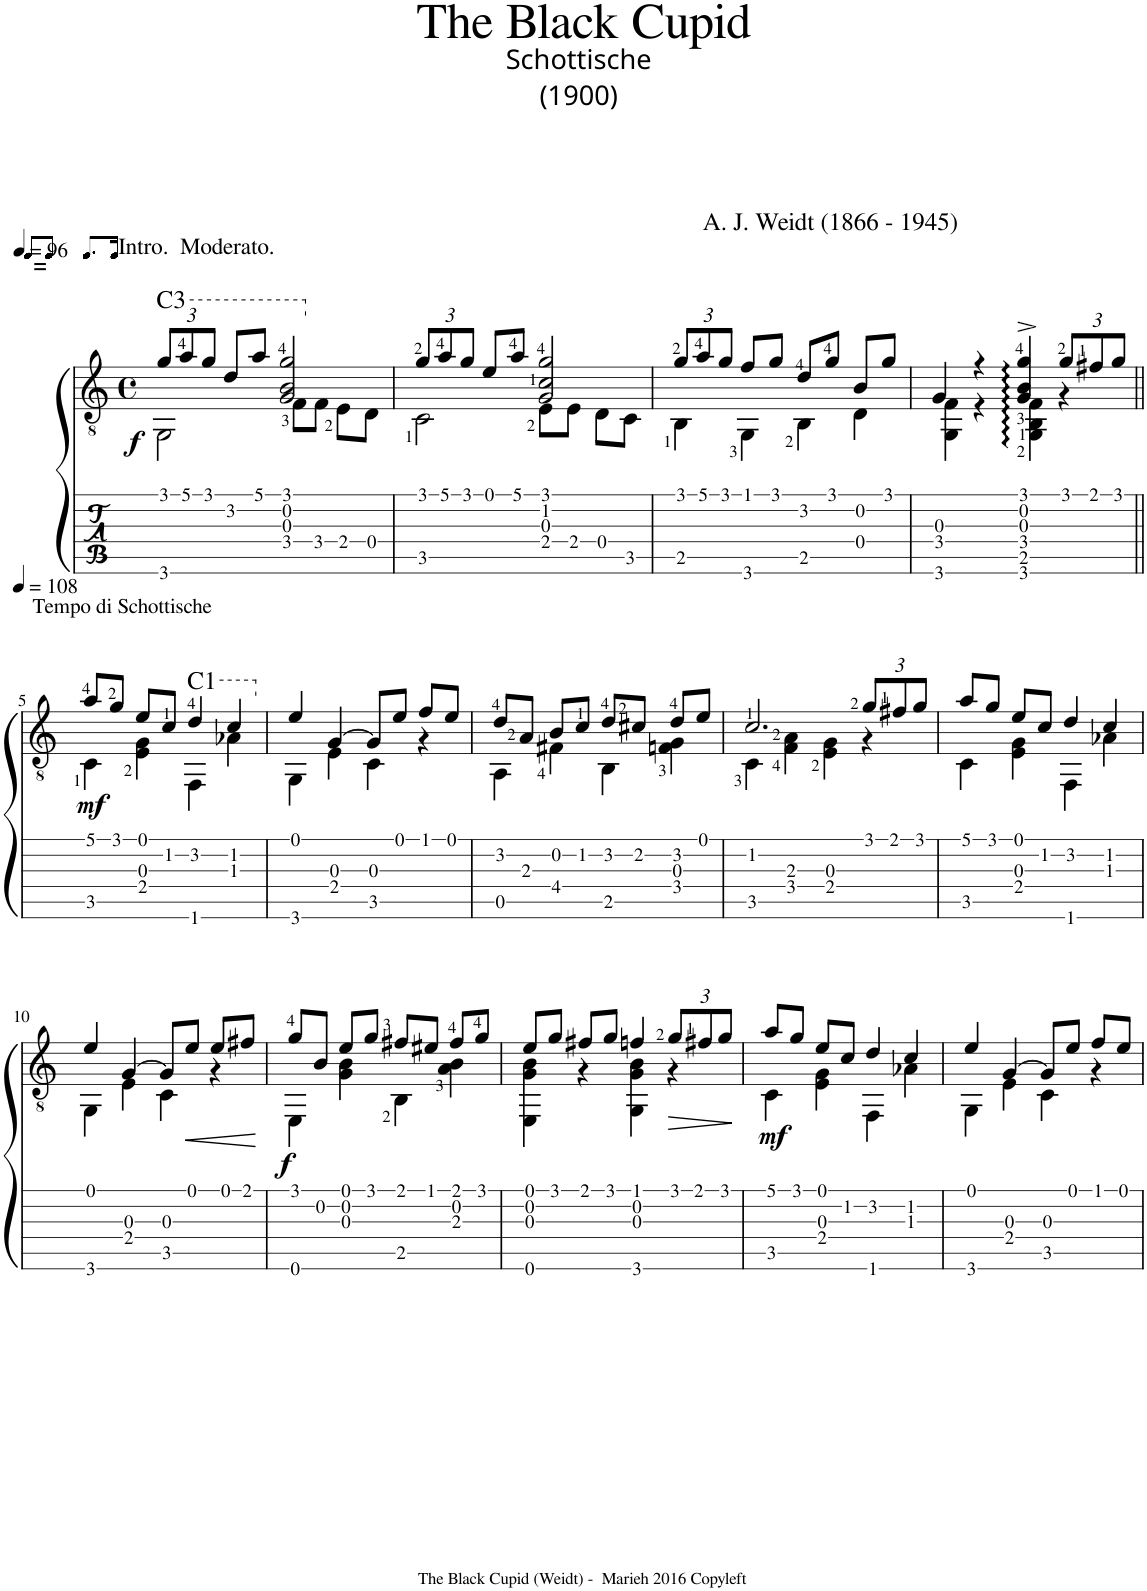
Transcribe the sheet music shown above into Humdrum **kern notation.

**kern	**kern	**dynam
*part2	*part1	*part1
*staff2	*staff1	*staff1
*I"Guitare classique [Tablature]	*I"Guitare classique	*
*stria6	*	*
*	*clefGv2	*
*k[]	*k[]	*
*M4/4	*M4/4	*
*met(c)	*met(c)	*
*MM96	*MM96	*
*Xbrackettup	*Xbrackettup	*
=1	=1	=1
*^	*^	*
!	!	!LO:TX:a:t=Intro.  Moderato.	!	!
!	!	!LO:TX:a:t=C3	!	!
!	!	!	!	!LO:DY:b
12gL	2GG	12g/L	2GG\	f
!	!	!LO:TX:a:B:t==	!	!
12a	.	12a/	.	.
12gJ	.	12g/J	.	.
8dL	.	8d/L	.	.
8aJ	.	8a/J	.	.
2G 2B 2g	8FL	2G/ 2B/ 2g/	8F\L	.
.	8FJ	.	8F\J	.
.	8EL	.	8E\L	.
.	8DJ	.	8D\J	.
=2	=2	=2	=2	=2
12gL	2C	12g/L	2C\	.
12a	.	12a/	.	.
12gJ	.	12g/J	.	.
8eL	.	8e/L	.	.
8aJ	.	8a/J	.	.
2G 2c 2g	8EL	2G/ 2c/ 2g/	8E\L	.
.	8EJ	.	8E\J	.
.	8DL	.	8D\L	.
.	8CJ	.	8C\J	.
=3	=3	=3	=3	=3
12gL	4BB	12g/L	4BB\	.
12a	.	12a/	.	.
12gJ	.	12g/J	.	.
8fL	4GG	8f/L	4GG\	.
8gJ	.	8g/J	.	.
8dL	4BB	8d/L	4BB\	.
8gJ	.	8g/J	.	.
8BL	4D	8B/L	4D\	.
8gJ	.	8g/J	.	.
=4	=4	=4	=4	=4
4G	4GG 4F	4G/	4GG\ 4F\	.
4r	4r	4r	4r	.
4G 4B 4g	4GG 4BB 4F	4G/^ 4B/^ 4g/^	4GG\ 4BB\ 4F\	.
12gL	4r	12g/L	4r	.
12f#X	.	12f#X/	.	.
12gJ	.	12g/J	.	.
!!LO:LB:g=z	!!
=5||	=5||	=5||	=5||	=5||
*	*	*MM108	*	*
!	!	!LO:TX:a:t=Tempo di Schottische	!	!
!	!	!	!	!LO:DY:b
8aL	4C	8a/L	4C\	mf
8gJ	.	8g/J	.	.
8eL	4E 4G	8e/L	4E\ 4G\	.
8cJ	.	8c/J	.	.
!	!	!LO:TX:a:t=C1	!	!
4d	4FF	4d/	4FF\	.
4c	4A-X	4c/	4A-X\	.
=6	=6	=6	=6	=6
4e	4GG	4e/	4GG\	.
[4G	4E	[4G/	4E\	.
8GL]	4C	8G/L]	4C\	.
8eJ	.	8e/J	.	.
8fL	4r	8f/L	4r	.
8eJ	.	8e/J	.	.
=7	=7	=7	=7	=7
8dL	4AA	8d/L	4AA\	.
8AJ	.	8A/J	.	.
8BL	4F#X	8B/L	4F#X\	.
8cJ	.	8c/J	.	.
8dL	4BB	8d/L	4BB\	.
8c#XJ	.	8c#X/J	.	.
8dL	4Fn 4G	8d/L	4Fn\ 4G\	.
8eJ	.	8e/J	.	.
=8	=8	=8	=8	=8
2.c	4C	2.c/	4C\	.
.	4F 4A	.	4F\ 4A\	.
.	4E 4G	.	4E\ 4G\	.
12gL	4r	12g/L	4r	.
12f#X	.	12f#X/	.	.
12gJ	.	12g/J	.	.
=9	=9	=9	=9	=9
8aL	4C	8a/L	4C\	.
8gJ	.	8g/J	.	.
8eL	4E 4G	8e/L	4E\ 4G\	.
8cJ	.	8c/J	.	.
4d	4FF	4d/	4FF\	.
4c	4A-X	4c/	4A-X\	.
!!LO:LB:g=z	!!
=10	=10	=10	=10	=10
4e	4GG	4e/	4GG\	.
[4G	4E	[4G/	4E\	.
8GL]	4C	8G/L]	4C\	.
!	!	!	!	!LO:HP:b
8eJ	.	8e/J	.	<
8eL	4r	8e/L	4r	.
8f#XJ	.	8f#X/J	.	.
*v	*v	*	*	*
*	*v	*v	*
.	.	[
=11	=11	=11
*^	*^	*
!	!	!	!	!LO:DY:b
8gL	4EE	8g/L	4EE\	f
8BJ	.	8B/J	.	.
8eL	4G 4B	8e/L	4G\ 4B\	.
8gJ	.	8g/J	.	.
8f#XL	4BB	8f#X/L	4BB\	.
8e#XJ	.	8e#X/J	.	.
8f#L	4A 4B	8f#/L	4A\ 4B\	.
8gJ	.	8g/J	.	.
=12	=12	=12	=12	=12
8eL	4EE 4G 4B	8e/L	4EE\ 4G\ 4B\	.
8gJ	.	8g/J	.	.
8f#XL	4r	8f#X/L	4r	.
8gJ	.	8g/J	.	.
4fn	4GG 4G 4B	4fn/	4GG\ 4G\ 4B\	.
!	!	!	!	!LO:HP:b
12gL	4r	12g/L	4r	>
12f#X	.	12f#X/	.	.
12gJ	.	12g/J	.	.
*v	*v	*	*	*
*	*v	*v	*
.	.	]
=13	=13	=13
*^	*^	*
!	!	!	!	!LO:DY:b
8aL	4C	8a/L	4C\	mf
8gJ	.	8g/J	.	.
8eL	4E 4G	8e/L	4E\ 4G\	.
8cJ	.	8c/J	.	.
4d	4FF	4d/	4FF\	.
4c	4A-X	4c/	4A-X\	.
=14	=14	=14	=14	=14
4e	4GG	4e/	4GG\	.
[4G	4E	[4G/	4E\	.
8GL]	4C	8G/L]	4C\	.
8eJ	.	8e/J	.	.
8fL	4r	8f/L	4r	.
8eJ	.	8e/J	.	.
*v	*v	*	*	*
*	*v	*v	*
=	=	=
*-	*-	*-
